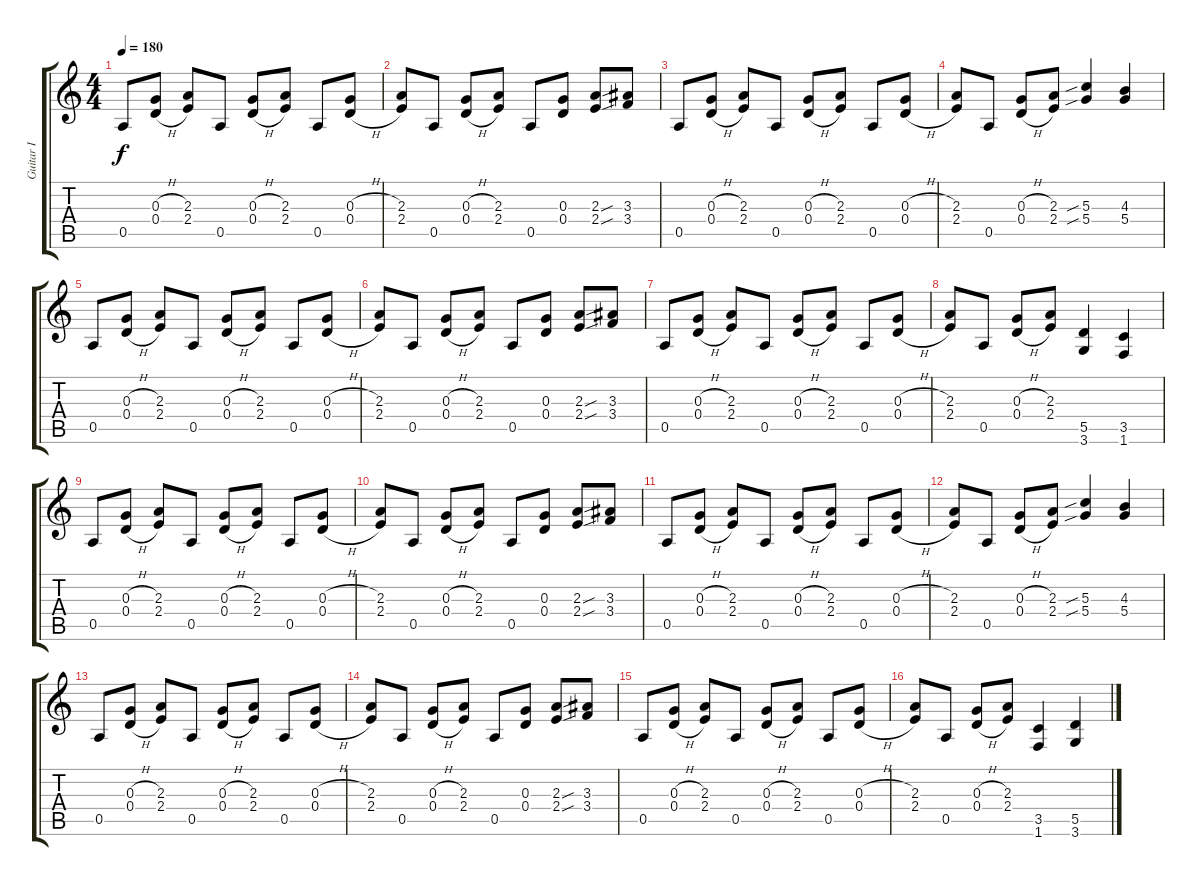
\track ("Guitar I" "Guitar I") {instrument distortionguitar}
\staff {score tabs}
\tuning (E4 B3 G3 D3 A2 E2) {hide}
\ts (4 4)
\tempo 180
\clef g2
\ks c
0.5.8{dy f} (0.3{h} 0.4{h}).8 (2.3 2.4).8 0.5.8 (0.3{h} 0.4{h}).8 (2.3 2.4).8 0.5.8 (0.3{h} 0.4{h}).8 |
(2.3 2.4).8 0.5.8 (0.3{h} 0.4{h}).8 (2.3 2.4).8 0.5.8 (0.3 0.4).8 (2.3{sou} 2.4{sou}).8 (3.3 3.4).8 |
0.5.8 (0.3{h} 0.4{h}).8 (2.3 2.4).8 0.5.8 (0.3{h} 0.4{h}).8 (2.3 2.4).8 0.5.8 (0.3{h} 0.4{h}).8 |
(2.3 2.4).8 0.5.8 (0.3{h} 0.4{h}).8 (2.3 2.4).8 (5.3{sib} 5.4{sib}).4 (4.3 5.4).4 |
0.5.8 (0.3{h} 0.4{h}).8 (2.3 2.4).8 0.5.8 (0.3{h} 0.4{h}).8 (2.3 2.4).8 0.5.8 (0.3{h} 0.4{h}).8 |
(2.3 2.4).8 0.5.8 (0.3{h} 0.4{h}).8 (2.3 2.4).8 0.5.8 (0.3 0.4).8 (2.3{sou} 2.4{sou}).8 (3.3 3.4).8 |
0.5.8 (0.3{h} 0.4{h}).8 (2.3 2.4).8 0.5.8 (0.3{h} 0.4{h}).8 (2.3 2.4).8 0.5.8 (0.3{h} 0.4{h}).8 |
(2.3 2.4).8 0.5.8 (0.3{h} 0.4{h}).8 (2.3 2.4).8 (5.5 3.6).4 (3.5 1.6).4 |
0.5.8 (0.3{h} 0.4{h}).8 (2.3 2.4).8 0.5.8 (0.3{h} 0.4{h}).8 (2.3 2.4).8 0.5.8 (0.3{h} 0.4{h}).8 |
(2.3 2.4).8 0.5.8 (0.3{h} 0.4{h}).8 (2.3 2.4).8 0.5.8 (0.3 0.4).8 (2.3{sou} 2.4{sou}).8 (3.3 3.4).8 |
0.5.8 (0.3{h} 0.4{h}).8 (2.3 2.4).8 0.5.8 (0.3{h} 0.4{h}).8 (2.3 2.4).8 0.5.8 (0.3{h} 0.4{h}).8 |
(2.3 2.4).8 0.5.8 (0.3{h} 0.4{h}).8 (2.3 2.4).8 (5.3{sib} 5.4{sib}).4 (4.3 5.4).4 |
0.5.8 (0.3{h} 0.4{h}).8 (2.3 2.4).8 0.5.8 (0.3{h} 0.4{h}).8 (2.3 2.4).8 0.5.8 (0.3{h} 0.4{h}).8 |
(2.3 2.4).8 0.5.8 (0.3{h} 0.4{h}).8 (2.3 2.4).8 0.5.8 (0.3 0.4).8 (2.3{sou} 2.4{sou}).8 (3.3 3.4).8 |
0.5.8 (0.3{h} 0.4{h}).8 (2.3 2.4).8 0.5.8 (0.3{h} 0.4{h}).8 (2.3 2.4).8 0.5.8 (0.3{h} 0.4{h}).8 |
(2.3 2.4).8 0.5.8 (0.3{h} 0.4{h}).8 (2.3 2.4).8 (3.5 1.6).4 (5.5 3.6).4
